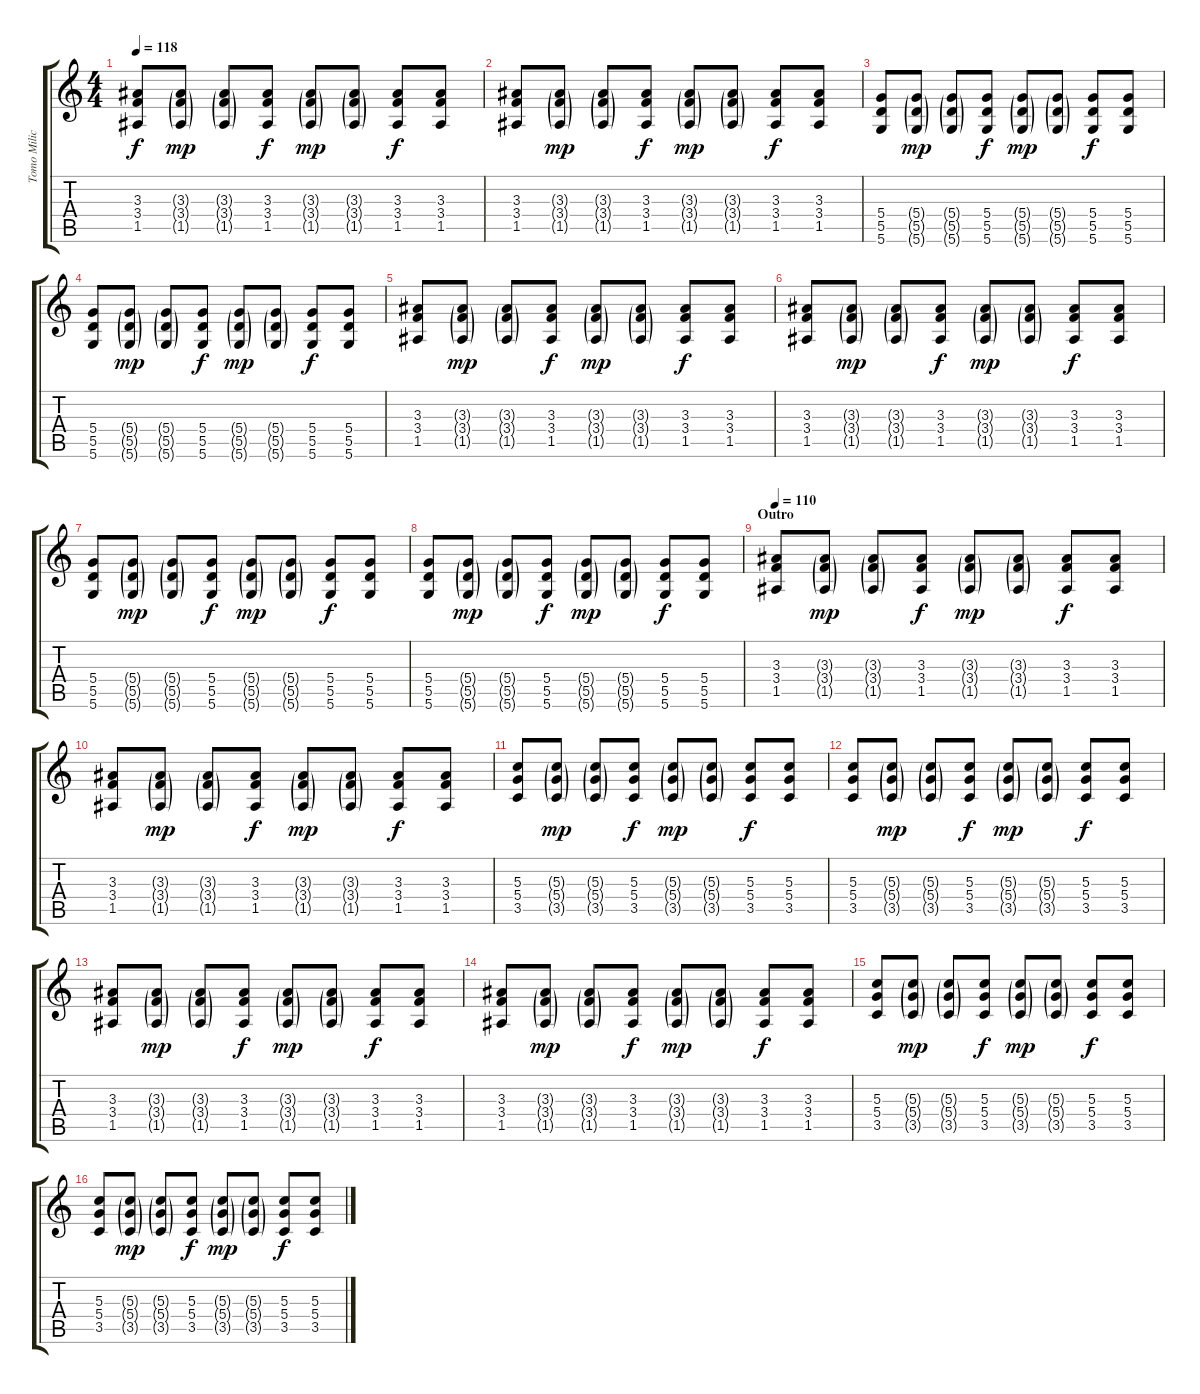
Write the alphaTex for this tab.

\track ("Tomo Milicevic" "Tomo Milic") {instrument acousticguitarsteel}
\staff {score tabs}
\tuning (E4 B3 G3 D3 A2 D2) {hide}
\ts (4 4)
\tempo 118
\clef g2
\ks c
(3.3 3.4 1.5).8{dy f} (3.3{g} 3.4{g} 1.5{g}).8{dy mp} (3.3{g} 3.4{g} 1.5{g}).8 (3.3 3.4 1.5).8{dy f} (3.3{g} 3.4{g} 1.5{g}).8{dy mp} (3.3{g} 3.4{g} 1.5{g}).8 (3.3 3.4 1.5).8{dy f} (3.3 3.4 1.5).8 |
(3.3 3.4 1.5).8 (3.3{g} 3.4{g} 1.5{g}).8{dy mp} (3.3{g} 3.4{g} 1.5{g}).8 (3.3 3.4 1.5).8{dy f} (3.3{g} 3.4{g} 1.5{g}).8{dy mp} (3.3{g} 3.4{g} 1.5{g}).8 (3.3 3.4 1.5).8{dy f} (3.3 3.4 1.5).8 |
(5.4 5.5 5.6).8 (5.4{g} 5.5{g} 5.6{g}).8{dy mp} (5.4{g} 5.5{g} 5.6{g}).8 (5.4 5.5 5.6).8{dy f} (5.4{g} 5.5{g} 5.6{g}).8{dy mp} (5.4{g} 5.5{g} 5.6{g}).8 (5.4 5.5 5.6).8{dy f} (5.4 5.5 5.6).8 |
(5.4 5.5 5.6).8 (5.4{g} 5.5{g} 5.6{g}).8{dy mp} (5.4{g} 5.5{g} 5.6{g}).8 (5.4 5.5 5.6).8{dy f} (5.4{g} 5.5{g} 5.6{g}).8{dy mp} (5.4{g} 5.5{g} 5.6{g}).8 (5.4 5.5 5.6).8{dy f} (5.4 5.5 5.6).8 |
(3.3 3.4 1.5).8 (3.3{g} 3.4{g} 1.5{g}).8{dy mp} (3.3{g} 3.4{g} 1.5{g}).8 (3.3 3.4 1.5).8{dy f} (3.3{g} 3.4{g} 1.5{g}).8{dy mp} (3.3{g} 3.4{g} 1.5{g}).8 (3.3 3.4 1.5).8{dy f} (3.3 3.4 1.5).8 |
(3.3 3.4 1.5).8 (3.3{g} 3.4{g} 1.5{g}).8{dy mp} (3.3{g} 3.4{g} 1.5{g}).8 (3.3 3.4 1.5).8{dy f} (3.3{g} 3.4{g} 1.5{g}).8{dy mp} (3.3{g} 3.4{g} 1.5{g}).8 (3.3 3.4 1.5).8{dy f} (3.3 3.4 1.5).8 |
(5.4 5.5 5.6).8 (5.4{g} 5.5{g} 5.6{g}).8{dy mp} (5.4{g} 5.5{g} 5.6{g}).8 (5.4 5.5 5.6).8{dy f} (5.4{g} 5.5{g} 5.6{g}).8{dy mp} (5.4{g} 5.5{g} 5.6{g}).8 (5.4 5.5 5.6).8{dy f} (5.4 5.5 5.6).8 |
(5.4 5.5 5.6).8 (5.4{g} 5.5{g} 5.6{g}).8{dy mp} (5.4{g} 5.5{g} 5.6{g}).8 (5.4 5.5 5.6).8{dy f} (5.4{g} 5.5{g} 5.6{g}).8{dy mp} (5.4{g} 5.5{g} 5.6{g}).8 (5.4 5.5 5.6).8{dy f} (5.4 5.5 5.6).8 |
\section ("" "Outro")
\tempo 110
(3.3 3.4 1.5).8 (3.3{g} 3.4{g} 1.5{g}).8{dy mp} (3.3{g} 3.4{g} 1.5{g}).8 (3.3 3.4 1.5).8{dy f} (3.3{g} 3.4{g} 1.5{g}).8{dy mp} (3.3{g} 3.4{g} 1.5{g}).8 (3.3 3.4 1.5).8{dy f} (3.3 3.4 1.5).8 |
(3.3 3.4 1.5).8 (3.3{g} 3.4{g} 1.5{g}).8{dy mp} (3.3{g} 3.4{g} 1.5{g}).8 (3.3 3.4 1.5).8{dy f} (3.3{g} 3.4{g} 1.5{g}).8{dy mp} (3.3{g} 3.4{g} 1.5{g}).8 (3.3 3.4 1.5).8{dy f} (3.3 3.4 1.5).8 |
(5.3 5.4 3.5).8 (5.3{g} 5.4{g} 3.5{g}).8{dy mp} (5.3{g} 5.4{g} 3.5{g}).8 (5.3 5.4 3.5).8{dy f} (5.3{g} 5.4{g} 3.5{g}).8{dy mp} (5.3{g} 5.4{g} 3.5{g}).8 (5.3 5.4 3.5).8{dy f} (5.3 5.4 3.5).8 |
(5.3 5.4 3.5).8 (5.3{g} 5.4{g} 3.5{g}).8{dy mp} (5.3{g} 5.4{g} 3.5{g}).8 (5.3 5.4 3.5).8{dy f} (5.3{g} 5.4{g} 3.5{g}).8{dy mp} (5.3{g} 5.4{g} 3.5{g}).8 (5.3 5.4 3.5).8{dy f} (5.3 5.4 3.5).8 |
(3.3 3.4 1.5).8 (3.3{g} 3.4{g} 1.5{g}).8{dy mp} (3.3{g} 3.4{g} 1.5{g}).8 (3.3 3.4 1.5).8{dy f} (3.3{g} 3.4{g} 1.5{g}).8{dy mp} (3.3{g} 3.4{g} 1.5{g}).8 (3.3 3.4 1.5).8{dy f} (3.3 3.4 1.5).8 |
(3.3 3.4 1.5).8 (3.3{g} 3.4{g} 1.5{g}).8{dy mp} (3.3{g} 3.4{g} 1.5{g}).8 (3.3 3.4 1.5).8{dy f} (3.3{g} 3.4{g} 1.5{g}).8{dy mp} (3.3{g} 3.4{g} 1.5{g}).8 (3.3 3.4 1.5).8{dy f} (3.3 3.4 1.5).8 |
(5.3 5.4 3.5).8 (5.3{g} 5.4{g} 3.5{g}).8{dy mp} (5.3{g} 5.4{g} 3.5{g}).8 (5.3 5.4 3.5).8{dy f} (5.3{g} 5.4{g} 3.5{g}).8{dy mp} (5.3{g} 5.4{g} 3.5{g}).8 (5.3 5.4 3.5).8{dy f} (5.3 5.4 3.5).8 |
(5.3 5.4 3.5).8 (5.3{g} 5.4{g} 3.5{g}).8{dy mp} (5.3{g} 5.4{g} 3.5{g}).8 (5.3 5.4 3.5).8{dy f} (5.3{g} 5.4{g} 3.5{g}).8{dy mp} (5.3{g} 5.4{g} 3.5{g}).8 (5.3 5.4 3.5).8{dy f} (5.3 5.4 3.5).8
